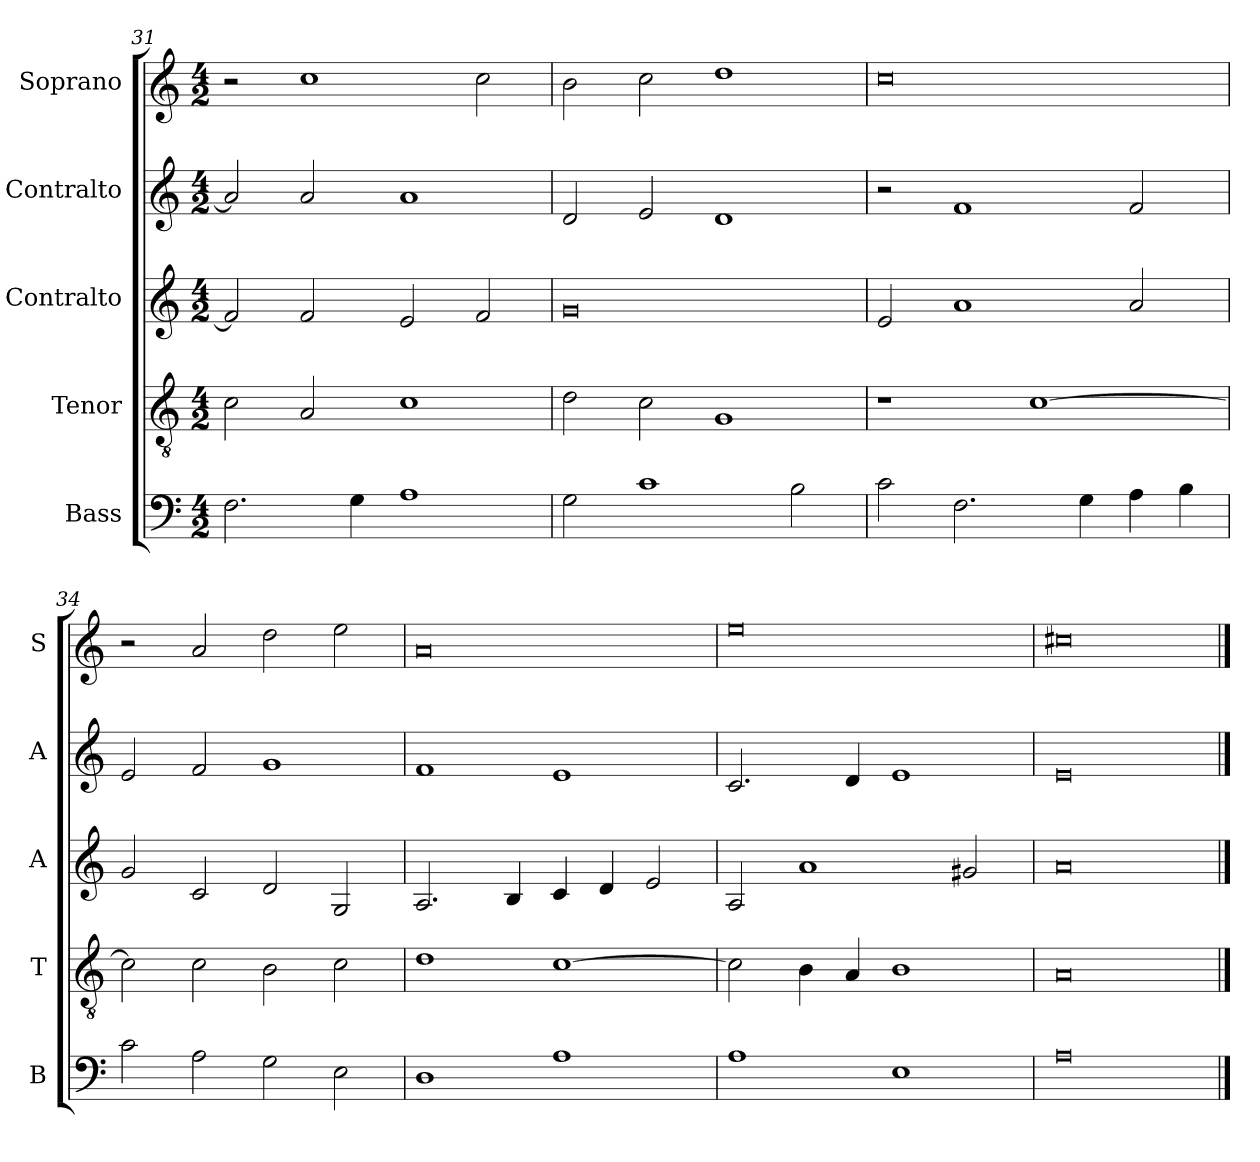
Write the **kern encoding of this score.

**kern	**kern	**kern	**kern	**kern
*part5	*part4	*part3	*part2	*part1
*staff5	*staff4	*staff3	*staff2	*staff1
*I"Bass	*I"Tenor	*I"Contralto	*I"Contralto	*I"Soprano
*I'B	*I'T	*I'A	*I'A	*I'S
*clefF4	*clefGv2	*clefG2	*clefG2	*clefG2
*k[]	*k[]	*k[]	*k[]	*k[]
*A:aeo	*A:aeo	*A:aeo	*A:aeo	*A:aeo
*M4/2	*M4/2	*M4/2	*M4/2	*M4/2
=31	=31	=31	=31	=31
2.F	2c	2f]	2a]	2r
.	2A	2f	2a	1cc
4G	.	.	.	.
1A	1c	2e	1a	.
.	.	2f	.	2cc
=32	=32	=32	=32	=32
2G	2d	0g	2d	2b
1c	2c	.	2e	2cc
.	1G	.	1d	1dd
2B	.	.	.	.
=33	=33	=33	=33	=33
2c	1r	2e	2r	0cc
2.F	.	1a	1f	.
.	[1c	.	.	.
4G	.	.	.	.
4A	.	2a	2f	.
4B	.	.	.	.
=34	=34	=34	=34	=34
2c	2c]	2g	2e	2r
2A	2c	2c	2f	2a
2G	2B	2d	1g	2dd
2E	2c	2G	.	2ee
=35	=35	=35	=35	=35
1D	1d	2.A	1f	0a
.	.	4B	.	.
1A	[1c	4c	1e	.
.	.	4d	.	.
.	.	2e	.	.
=36	=36	=36	=36	=36
1A	2c]	2A	2.c	0ee
.	4B	1a	.	.
.	4A	.	4d	.
1E	1B	.	1e	.
.	.	2g#X	.	.
=37	=37	=37	=37	=37
0A	0A	0a	0e	0cc#X
==	==	==	==	==
*-	*-	*-	*-	*-
